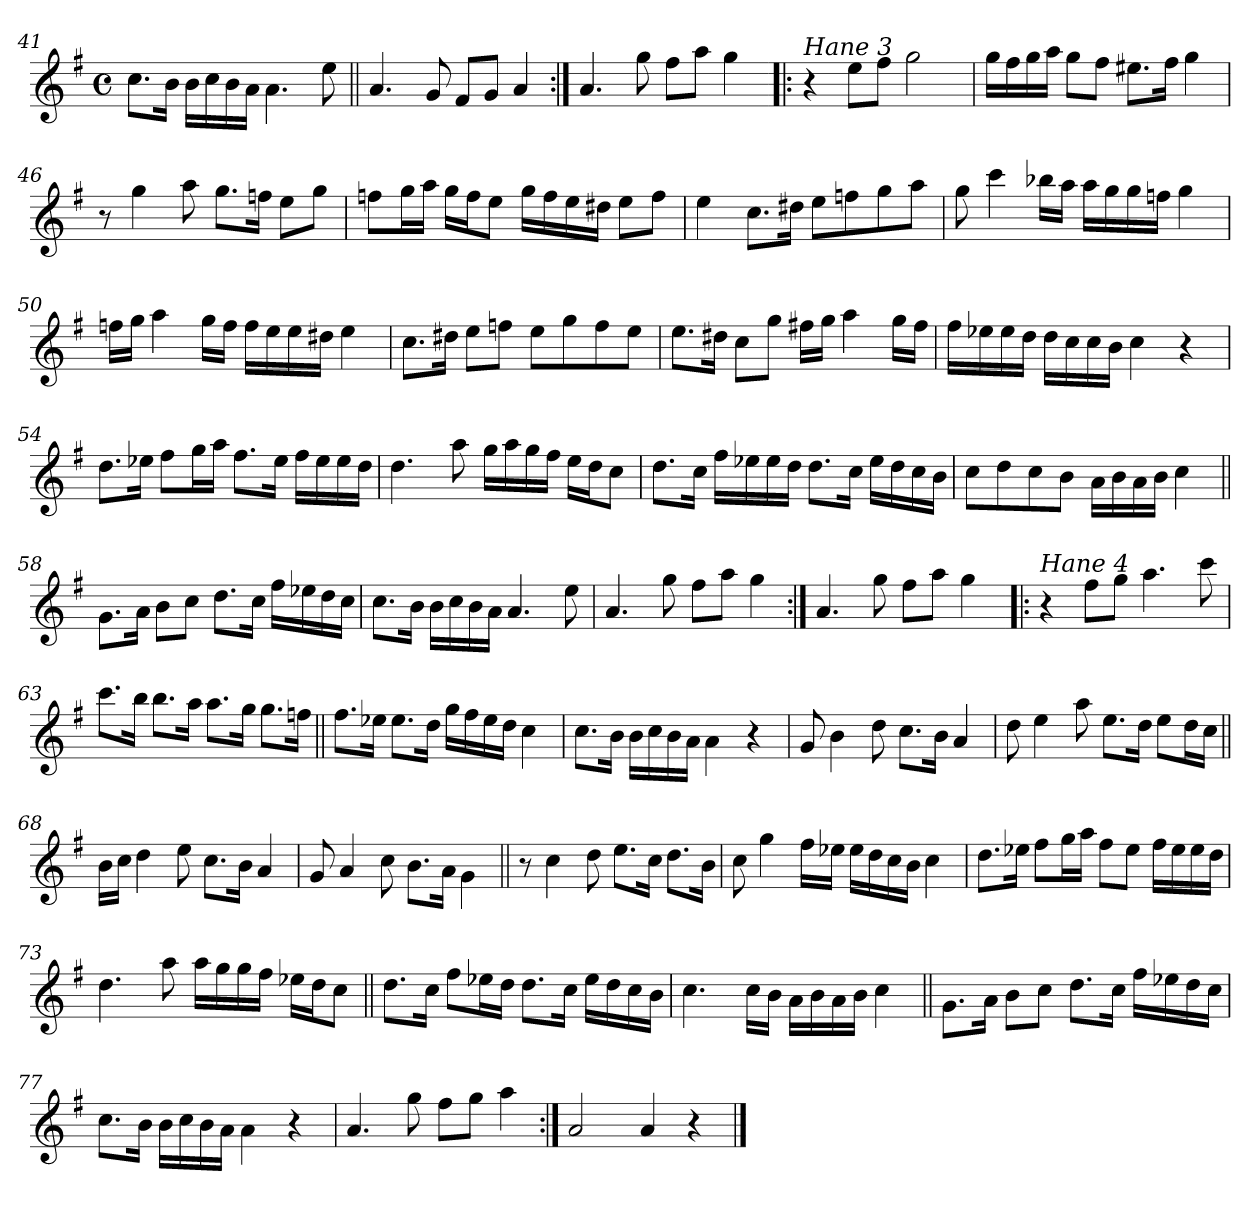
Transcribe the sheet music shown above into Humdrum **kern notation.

**kern
*part1
*staff1
*clefG2
*k[f#]
*G:
*M4/4
*met(c)
=41
8.cc\L
16b\Jk
16b\LL
16cc\
16b\
16a\JJ
4.a\
8ee\
=42||
4.a/
8g/
8f#/L
8g/J
4a/
=43:|!
4.a/
8gg\
8ff#\L
8aa\J
4gg\
=44!|:
!LO:TX:a:i:t=Hane 3
4r
8ee\L
8ff#\J
2gg\
=45
16gg\LL
16ff#\
16gg\
16aa\JJ
8gg\L
8ff#\J
8.ee#X\L
16ff#\Jk
4gg\
=46
8r
4gg\
8aa\
8.gg\L
16ffn\Jk
8ee\L
8gg\J
=47
8ffn\L
16gg\L
16aa\JJ
16gg\LL
16ff\J
8ee\J
16gg\LL
16ff\
16ee\
16dd#X\JJ
8ee\L
8ff\J
=48
4ee\
8.cc\L
16dd#X\Jk
8ee\L
8ffn\
8gg\
8aa\J
=49
8gg\
4ccc\
16bb-X\LL
16aa\JJ
16aa\LL
16gg\
16gg\
16ffn\JJ
4gg\
=50
16ffn\LL
16gg\JJ
4aa\
16gg\LL
16ff\JJ
16ff\LL
16ee\
16ee\
16dd#X\JJ
4ee\
=51
8.cc\L
16dd#X\Jk
8ee\L
8ffn\J
8ee\L
8gg\
8ff\
8ee\J
=52
8.ee\L
16dd#X\Jk
8cc\L
8gg\J
16ff#X\LL
16gg\JJ
4aa\
16gg\LL
16ff#\JJ
=53
16ff#\LL
16ee-X\
16ee-\
16dd\JJ
16dd\LL
16cc\
16cc\
16b\JJ
4cc\
4r
=54
8.dd\L
16ee-X\Jk
8ff#\L
16gg\L
16aa\JJ
8.ff#\L
16ee-\Jk
16ff#\LL
16ee-\
16ee-\
16dd\JJ
=55
4.dd\
8aa\
16gg\LL
16aa\
16gg\
16ff#\JJ
16ee\LL
16dd\J
8cc\J
=56
8.dd\L
16cc\Jk
16ff#\LL
16ee-X\
16ee-\
16dd\JJ
8.dd\L
16cc\Jk
16ee-\LL
16dd\
16cc\
16b\JJ
=57
8cc\L
8dd\
8cc\
8b\J
16a\LL
16b\
16a\
16b\JJ
4cc\
=58||
8.g\L
16a\Jk
8b\L
8cc\J
8.dd\L
16cc\Jk
16ff#\LL
16ee-X\
16dd\
16cc\JJ
=59
8.cc\L
16b\Jk
16b\LL
16cc\
16b\
16a\JJ
4.a/
8ee\
=60
4.a/
8gg\
8ff#\L
8aa\J
4gg\
=61:|!
4.a/
8gg\
8ff#\L
8aa\J
4gg\
=62!|:
!LO:TX:a:i:t=Hane 4
4r
8ff#\L
8gg\J
4.aa\
8ccc\
=63
8.ccc\L
16bb\Jk
8.bb\L
16aa\Jk
8.aa\L
16gg\Jk
8.gg\L
16ffn\Jk
=64||
8.ff#\L
16ee-X\Jk
8.ee-\L
16dd\Jk
16gg\LL
16ff#\
16ee-\
16dd\JJ
4cc\
=65
8.cc\L
16b\Jk
16b\LL
16cc\
16b\
16a\JJ
4a\
4r
=66
8g/
4b\
8dd\
8.cc\L
16b\Jk
4a/
=67
8dd\
4ee\
8aa\
8.ee\L
16dd\Jk
8ee\L
16dd\L
16cc\JJ
=68||
16b\LL
16cc\JJ
4dd\
8ee\
8.cc\L
16b\Jk
4a/
=69
8g/
4a/
8cc\
8.b\L
16a\Jk
4g\
=70||
8r
4cc\
8dd\
8.ee\L
16cc\Jk
8.dd\L
16b\Jk
=71
8cc\
4gg\
16ff#\LL
16ee-X\JJ
16ee-\LL
16dd\
16cc\
16b\JJ
4cc\
=72
8.dd\L
16ee-X\Jk
8ff#\L
16gg\L
16aa\JJ
8ff#\L
8ee-\J
16ff#\LL
16ee-\
16ee-\
16dd\JJ
=73
4.dd\
8aa\
16aa\LL
16gg\
16gg\
16ff#\JJ
16ee-X\LL
16dd\J
8cc\J
=74||
8.dd\L
16cc\Jk
8ff#\L
16ee-X\L
16dd\JJ
8.dd\L
16cc\Jk
16ee-\LL
16dd\
16cc\
16b\JJ
=75
4.cc\
16cc\LL
16b\JJ
16a\LL
16b\
16a\
16b\JJ
4cc\
=76||
8.g\L
16a\Jk
8b\L
8cc\J
8.dd\L
16cc\Jk
16ff#\LL
16ee-X\
16dd\
16cc\JJ
=77
8.cc\L
16b\Jk
16b\LL
16cc\
16b\
16a\JJ
4a\
4r
=78
4.a/
8gg\
8ff#\L
8gg\J
4aa\
=79:|!
2a/
4a/
4r
==
*-
